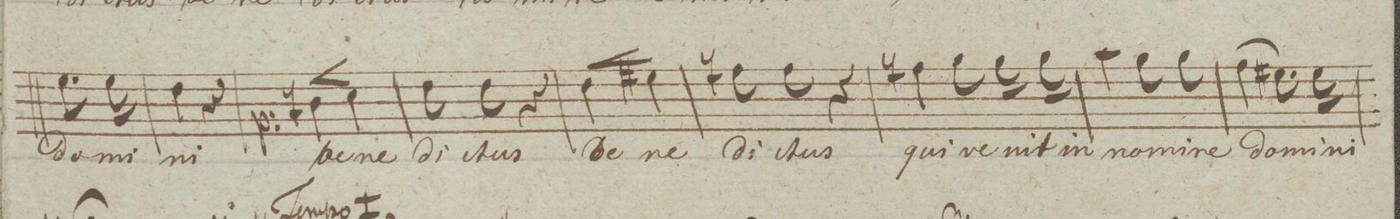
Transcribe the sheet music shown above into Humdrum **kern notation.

**kern	**text	**dynam
*I"Alto.	*	*
*clefC3	*	*
*k[f#c#g#]	*	*
*M2/4	*	*
8.f\	do-	.
16f\	-mi-	.
=57	=57	=57
4e\	-ni	.
4r	.	.
=58	=58	=58
4cn\	be-	p <
4d\	-ne-	[
=59	=59	=59
8e\	-di-	.
8e\	-ctus	.
4r	.	.
=60	=60	=60
4e\	be-	<
4f#X\	-ne-	[
=61	=61	=61
8gn\	-di-	.
8g\	-ctus	.
4r	.	.
=62	=62	=62
4gn\	qui	.
8a\	ve-	.
16a\	-nit	.
16a\	in	.
=63	=63	=63
4b\	no-	.
8a\	-mi-	.
8a\	-ne	.
=64	=64	=64
(4g#\	do-	.
8.f#X\)	-mi-	.
16f#\	-ni	.
=65	=65	=65
*-	*-	*-
